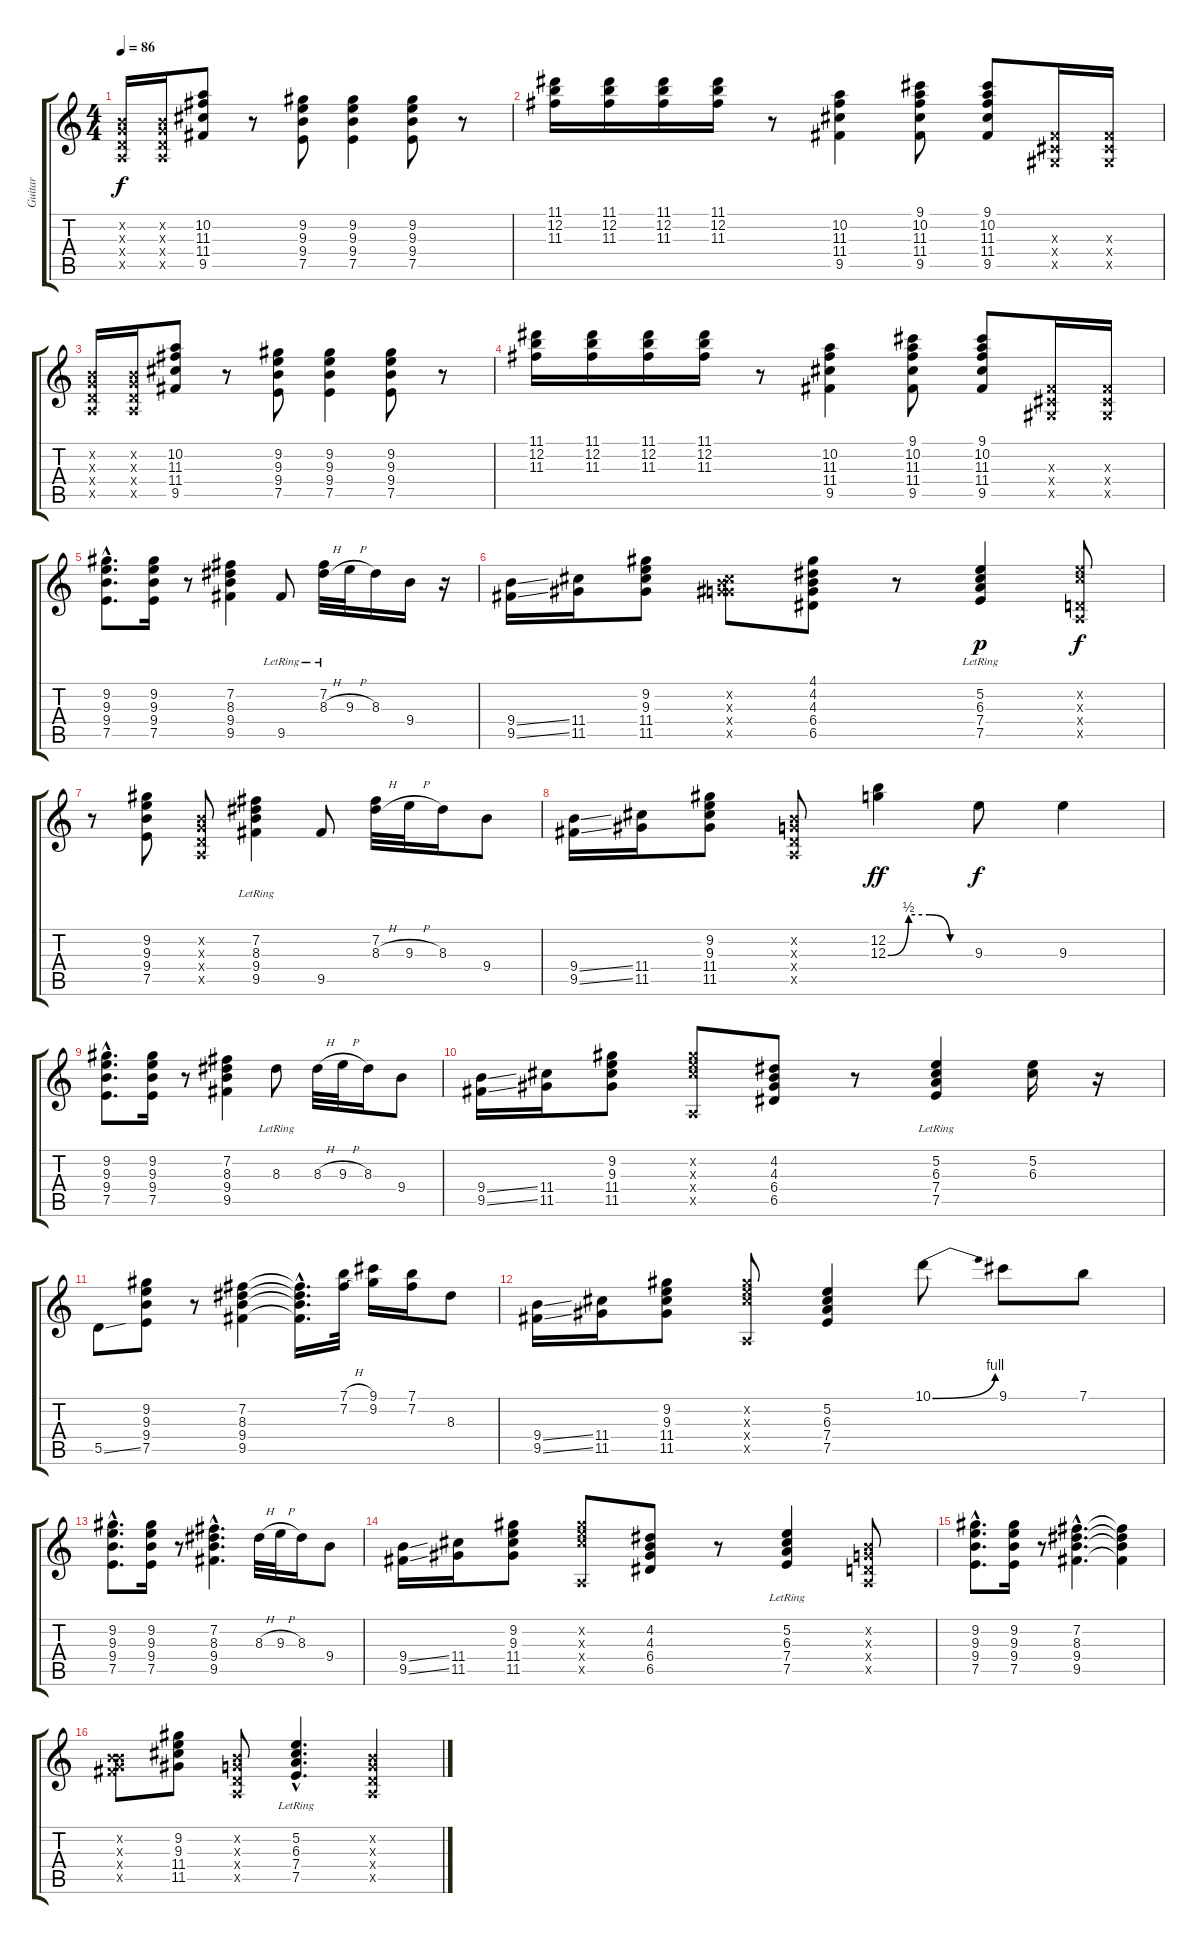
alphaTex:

\track ("Guitar" "Guitar") {instrument electricguitarclean}
\staff {score tabs}
\tuning (E4 B3 G3 D3 A2 E2) {hide}
\ts (4 4)
\tempo 86
\clef g2
\ks c
(0.2{x} 0.3{x} 0.4{x} 0.5{x}).16{dy f} (0.2{x} 0.3{x} 0.4{x} 0.5{x}).16 (10.2 11.3 11.4 9.5).8 r.8 (9.2 9.3 9.4 7.5).8 (9.2 9.3 9.4 7.5).4 (9.2 9.3 9.4 7.5).8 r.8 |
(11.1 12.2 11.3).16 (11.1 12.2 11.3).16 (11.1 12.2 11.3).16 (11.1 12.2 11.3).16 r.8 (10.2 11.3 11.4 9.5).4 (9.1 10.2 11.3 11.4 9.5).8 (9.1 10.2 11.3 11.4 9.5).8 (-1.3{x} -1.4{x} -1.5{x}).16 (-1.3{x} -1.4{x} -1.5{x}).16 |
(0.2{x} 0.3{x} 0.4{x} 0.5{x}).16 (0.2{x} 0.3{x} 0.4{x} 0.5{x}).16 (10.2 11.3 11.4 9.5).8 r.8 (9.2 9.3 9.4 7.5).8 (9.2 9.3 9.4 7.5).4 (9.2 9.3 9.4 7.5).8 r.8 |
(11.1 12.2 11.3).16 (11.1 12.2 11.3).16 (11.1 12.2 11.3).16 (11.1 12.2 11.3).16 r.8 (10.2 11.3 11.4 9.5).4 (9.1 10.2 11.3 11.4 9.5).8 (9.1 10.2 11.3 11.4 9.5).8 (-1.3{x} -1.4{x} -1.5{x}).16 (-1.3{x} -1.4{x} -1.5{x}).16 |
(9.2{hac} 9.3{hac} 9.4{hac} 7.5{hac}).8{d} (9.2 9.3 9.4 7.5).16 r.8 (7.2 8.3 9.4 9.5).4 9.5{lr}.8 (7.2{lr} 8.3{h}).32 9.3{h}.32 8.3.16 9.4.16 r.16 |
(9.4{ss} 9.5{ss}).16 (11.4 11.5).16 (9.2 9.3 11.4 11.5).8 (0.2{x} 0.3{x} 11.4{x} 11.5{x}).8 (4.1 4.2 4.3 6.4 6.5).8 r.8 (5.2{lr} 6.3{lr} 7.4{lr} 7.5{lr}).4{dy p} (5.2{x} 6.3{x} 0.4{x} 0.5{x}).8{dy f} |
r.8 (9.2 9.3 9.4 7.5).8 (0.2{x} 0.3{x} 0.4{x} 0.5{x}).8 (7.2{lr} 8.3{lr} 9.4{lr} 9.5).4 9.5.8 (7.2 8.3{h}).32 9.3{h}.32 8.3.16 9.4.8 |
(9.4{ss} 9.5{ss}).16 (11.4 11.5).16 (9.2 9.3 11.4 11.5).8 (0.2{x} 0.3{x} 0.4{x} 0.5{x}).8 (12.2 12.3{be (custom 0 0 15 2 30 2 45 0 60 0)}).4{dy ff} 9.3.8{dy f} 9.3.4 |
(9.2{hac} 9.3{hac} 9.4{hac} 7.5{hac}).8{d} (9.2 9.3 9.4 7.5).16 r.8 (7.2 8.3 9.4 9.5).4 8.3{lr}.8 8.3{h}.32 9.3{h}.32 8.3.16 9.4.8 |
(9.4{ss} 9.5{ss}).16 (11.4 11.5).16 (9.2 9.3 11.4 11.5).8 (9.2{x} 9.3{x} 11.4{x} 0.5{x}).8 (4.2 4.3 6.4 6.5).8 r.8 (5.2{lr} 6.3{lr} 7.4{lr} 7.5{lr}).4 (5.2 6.3).16 r.16 |
5.5{ss}.8 (9.2 9.3 9.4 7.5).8 r.8 (7.2 8.3 9.4 9.5).4 (7.2{hac t} 8.3{hac t} 9.4{hac t} 9.5{hac t}).16{d} (7.1{h} 7.2{h}).32 (9.1 9.2).16 (7.1 7.2).16 8.3.8 |
(9.4{ss} 9.5{ss}).16 (11.4 11.5).16 (9.2 9.3 11.4 11.5).8 (9.2{x} 9.3{x} 11.4{x} 0.5{x}).8 (5.2 6.3 7.4 7.5).4 10.1{be (bend 0 0 60 4)}.8 9.1.8 7.1.8 |
(9.2{hac} 9.3{hac} 9.4{hac} 7.5{hac}).8{d} (9.2 9.3 9.4 7.5).16 r.8 (7.2{hac} 8.3{hac} 9.4{hac} 9.5{hac}).4{d} 8.3{h}.32 9.3{h}.32 8.3.16 9.4.8 |
(9.4{ss} 9.5{ss}).16 (11.4 11.5).16 (9.2 9.3 11.4 11.5).8 (9.2{x} 9.3{x} 11.4{x} 0.5{x}).8 (4.2 4.3 6.4 6.5).8 r.8 (5.2{lr} 6.3{lr} 7.4{lr} 7.5{lr}).4 (0.2{x} 0.3{x} 0.4{x} 0.5{x}).8 |
(9.2{hac} 9.3{hac} 9.4{hac} 7.5{hac}).8{d} (9.2 9.3 9.4 7.5).16 r.8 (7.2{hac} 8.3{hac} 9.4{hac} 9.5{hac}).4{d} (7.2{t} 8.3{t} 9.4{t} 9.5{t}).4 |
(0.2{x} 0.3{x} 9.4{x} 9.5{x}).8 (9.2 9.3 11.4 11.5).8 (0.2{x} 0.3{x} 0.4{x} 0.5{x}).8 (5.2{hac lr} 6.3{hac lr} 7.4{hac lr} 7.5{hac lr}).4{d} (0.2{x} 0.3{x} 0.4{x} 0.5{x}).4
